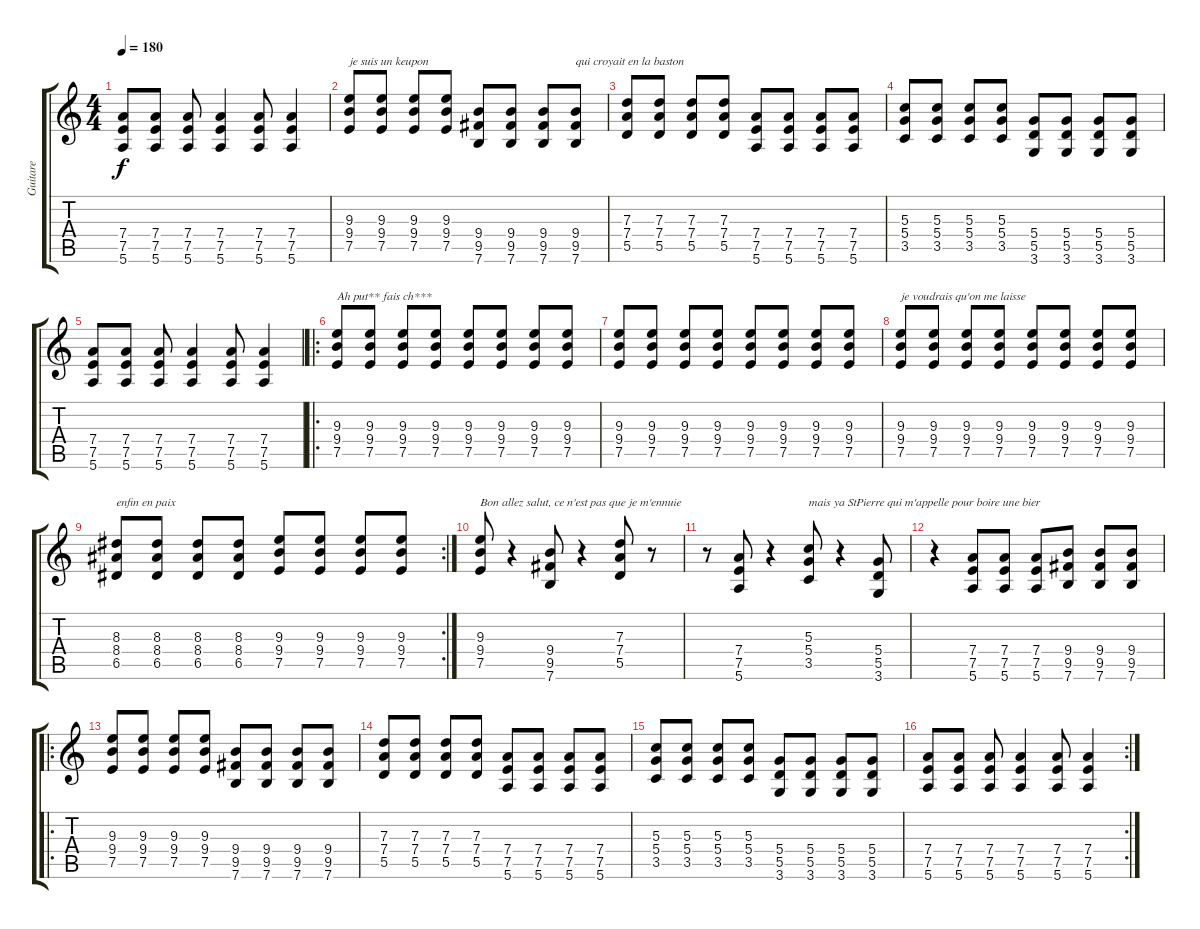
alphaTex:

\track ("Guitare" "Guitare") {instrument electricguitarclean}
\staff {score tabs}
\tuning (E4 B3 G3 D3 A2 E2) {hide}
\ts (4 4)
\tempo 180
\clef g2
\ks c
(7.4 7.5 5.6).8{dy f} (7.4 7.5 5.6).8 (7.4 7.5 5.6).8 (7.4 7.5 5.6).4 (7.4 7.5 5.6).8 (7.4 7.5 5.6).4 |
(9.3 9.4 7.5).8{txt "je suis un keupon"} (9.3 9.4 7.5).8 (9.3 9.4 7.5).8 (9.3 9.4 7.5).8 (9.4 9.5 7.6).8 (9.4 9.5 7.6).8 (9.4 9.5 7.6).8 (9.4 9.5 7.6).8{txt "qui croyait en la baston"} |
(7.3 7.4 5.5).8 (7.3 7.4 5.5).8 (7.3 7.4 5.5).8 (7.3 7.4 5.5).8 (7.4 7.5 5.6).8 (7.4 7.5 5.6).8 (7.4 7.5 5.6).8 (7.4 7.5 5.6).8 |
(5.3 5.4 3.5).8{txt ""} (5.3 5.4 3.5).8 (5.3 5.4 3.5).8 (5.3 5.4 3.5).8 (5.4 5.5 3.6).8 (5.4 5.5 3.6).8 (5.4 5.5 3.6).8 (5.4 5.5 3.6).8 |
(7.4 7.5 5.6).8 (7.4 7.5 5.6).8 (7.4 7.5 5.6).8 (7.4 7.5 5.6).4 (7.4 7.5 5.6).8 (7.4 7.5 5.6).4 |
\ro
(9.3 9.4 7.5).8{txt "Ah put** fais ch***" instrument distortionguitar} (9.3 9.4 7.5).8 (9.3 9.4 7.5).8 (9.3 9.4 7.5).8 (9.3 9.4 7.5).8 (9.3 9.4 7.5).8 (9.3 9.4 7.5).8 (9.3 9.4 7.5).8 |
(9.3 9.4 7.5).8{txt ""} (9.3 9.4 7.5).8 (9.3 9.4 7.5).8 (9.3 9.4 7.5).8 (9.3 9.4 7.5).8 (9.3 9.4 7.5).8 (9.3 9.4 7.5).8 (9.3 9.4 7.5).8 |
(9.3 9.4 7.5).8{txt "je voudrais qu'on me laisse"} (9.3 9.4 7.5).8 (9.3 9.4 7.5).8 (9.3 9.4 7.5).8 (9.3 9.4 7.5).8 (9.3 9.4 7.5).8 (9.3 9.4 7.5).8 (9.3 9.4 7.5).8 |
\rc 2
(8.3 8.4 6.5).8{txt "enfin en paix"} (8.3 8.4 6.5).8 (8.3 8.4 6.5).8 (8.3 8.4 6.5).8 (9.3 9.4 7.5).8 (9.3 9.4 7.5).8 (9.3 9.4 7.5).8 (9.3 9.4 7.5).8 |
(9.3 9.4 7.5).8{txt "Bon allez salut, ce n'est pas que je m'ennuie"} r.4 (9.4 9.5 7.6).8 r.4 (7.3 7.4 5.5).8 r.8 |
r.8 (7.4 7.5 5.6).8 r.4 (5.3 5.4 3.5).8{txt "mais ya StPierre qui m'appelle pour boire une bier"} r.4 (5.4 5.5 3.6).8 |
r.4 (7.4 7.5 5.6).8 (7.4 7.5 5.6).8 (7.4 7.5 5.6).8 (9.4 9.5 7.6).8 (9.4 9.5 7.6).8 (9.4 9.5 7.6).8 |
\ro
(9.3 9.4 7.5).8 (9.3 9.4 7.5).8 (9.3 9.4 7.5).8 (9.3 9.4 7.5).8 (9.4 9.5 7.6).8 (9.4 9.5 7.6).8 (9.4 9.5 7.6).8 (9.4 9.5 7.6).8 |
(7.3 7.4 5.5).8 (7.3 7.4 5.5).8 (7.3 7.4 5.5).8 (7.3 7.4 5.5).8 (7.4 7.5 5.6).8 (7.4 7.5 5.6).8 (7.4 7.5 5.6).8 (7.4 7.5 5.6).8 |
(5.3 5.4 3.5).8 (5.3 5.4 3.5).8 (5.3 5.4 3.5).8 (5.3 5.4 3.5).8 (5.4 5.5 3.6).8 (5.4 5.5 3.6).8 (5.4 5.5 3.6).8 (5.4 5.5 3.6).8 |
\rc 2
(7.4 7.5 5.6).8 (7.4 7.5 5.6).8 (7.4 7.5 5.6).8 (7.4 7.5 5.6).4 (7.4 7.5 5.6).8 (7.4 7.5 5.6).4
